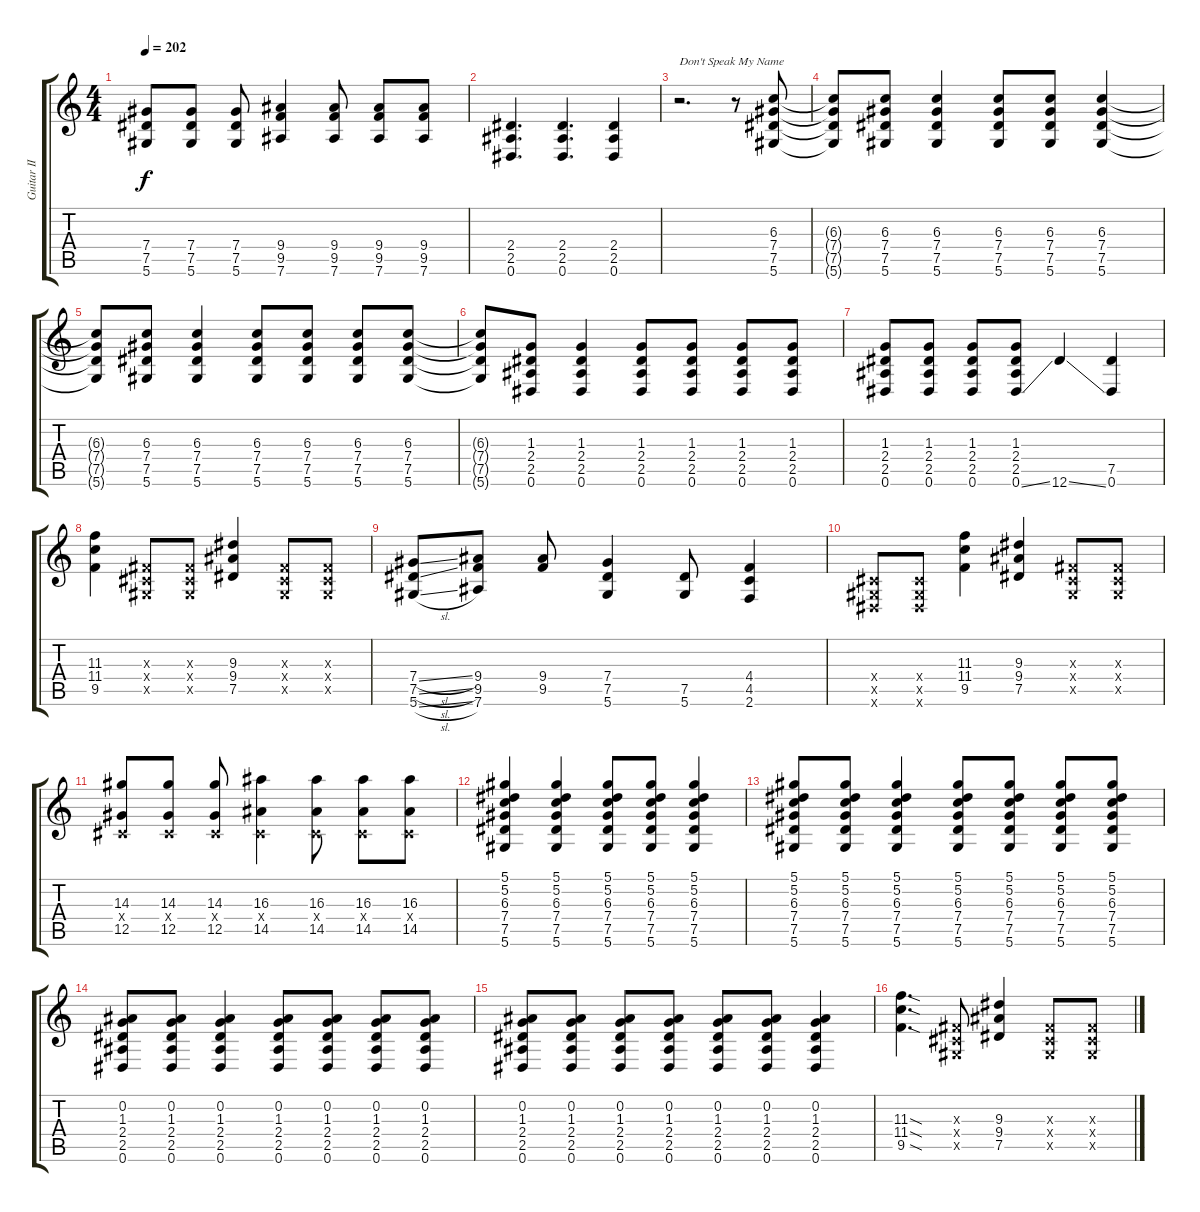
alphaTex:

\track ("Guitar II - (Overdrive) Jade" "Guitar II ") {instrument overdrivenguitar}
\staff {score tabs}
\tuning (Eb4 Bb3 Gb3 Db3 Ab2 Eb2) {hide}
\ts (4 4)
\tempo 202
\clef g2
\ks c
(7.4 7.5 5.6).8{dy f} (7.4 7.5 5.6).8 (7.4 7.5 5.6).8 (9.4 9.5 7.6).4 (9.4 9.5 7.6).8 (9.4 9.5 7.6).8 (9.4 9.5 7.6).8 |
(2.4 2.5 0.6).4{d} (2.4 2.5 0.6).4{d} (2.4 2.5 0.6).4 |
r.2{d txt "Don't Speak My Name"} r.8 (6.3 7.4 7.5 5.6).8 |
(6.3{t} 7.4{t} 7.5{t} 5.6{t}).8 (6.3 7.4 7.5 5.6).8 (6.3 7.4 7.5 5.6).4 (6.3 7.4 7.5 5.6).8 (6.3 7.4 7.5 5.6).8 (6.3 7.4 7.5 5.6).4 |
(6.3{t} 7.4{t} 7.5{t} 5.6{t}).8 (6.3 7.4 7.5 5.6).8 (6.3 7.4 7.5 5.6).4 (6.3 7.4 7.5 5.6).8 (6.3 7.4 7.5 5.6).8 (6.3 7.4 7.5 5.6).8 (6.3 7.4 7.5 5.6).8 |
(6.3{t} 7.4{t} 7.5{t} 5.6{t}).8 (1.3 2.4 2.5 0.6).8 (1.3 2.4 2.5 0.6).4 (1.3 2.4 2.5 0.6).8 (1.3 2.4 2.5 0.6).8 (1.3 2.4 2.5 0.6).8 (1.3 2.4 2.5 0.6).8 |
(1.3 2.4 2.5 0.6).8 (1.3 2.4 2.5 0.6).8 (1.3 2.4 2.5 0.6).8 (1.3 2.4 2.5 0.6{ss}).8 12.6{ss}.4 (7.5 0.6).4 |
(11.3 11.4 9.5).4 (0.3{x} 0.4{x} 0.5{x}).8 (0.3{x} 0.4{x} 0.5{x}).8 (9.3 9.4 7.5).4 (0.3{x} 0.4{x} 0.5{x}).8 (0.3{x} 0.4{x} 0.5{x}).8 |
(7.4{sl} 7.5{sl} 5.6{sl}).8 (9.4 9.5 7.6).8 (9.4 9.5).8 (7.4 7.5 5.6).4 (7.5 5.6).8 (4.4 4.5 2.6).4 |
(0.4{x} 0.5{x} 0.6{x}).8 (0.4{x} 0.5{x} 0.6{x}).8 (11.3 11.4 9.5).4 (9.3 9.4 7.5).4 (0.3{x} 0.4{x} 0.5{x}).8 (0.3{x} 0.4{x} 0.5{x}).8 |
(14.3 0.4{x} 12.5).8 (14.3 0.4{x} 12.5).8 (14.3 0.4{x} 12.5).8 (16.3 0.4{x} 14.5).4 (16.3 0.4{x} 14.5).8 (16.3 0.4{x} 14.5).8 (16.3 0.4{x} 14.5).8 |
(5.1 5.2 6.3 7.4 7.5 5.6).4 (5.1 5.2 6.3 7.4 7.5 5.6).4 (5.1 5.2 6.3 7.4 7.5 5.6).8 (5.1 5.2 6.3 7.4 7.5 5.6).8 (5.1 5.2 6.3 7.4 7.5 5.6).4 |
(5.1 5.2 6.3 7.4 7.5 5.6).8 (5.1 5.2 6.3 7.4 7.5 5.6).8 (5.1 5.2 6.3 7.4 7.5 5.6).4 (5.1 5.2 6.3 7.4 7.5 5.6).8 (5.1 5.2 6.3 7.4 7.5 5.6).8 (5.1 5.2 6.3 7.4 7.5 5.6).8 (5.1 5.2 6.3 7.4 7.5 5.6).8 |
(0.2 1.3 2.4 2.5 0.6).8 (0.2 1.3 2.4 2.5 0.6).8 (0.2 1.3 2.4 2.5 0.6).4 (0.2 1.3 2.4 2.5 0.6).8 (0.2 1.3 2.4 2.5 0.6).8 (0.2 1.3 2.4 2.5 0.6).8 (0.2 1.3 2.4 2.5 0.6).8 |
(0.2 1.3 2.4 2.5 0.6).8 (0.2 1.3 2.4 2.5 0.6).8 (0.2 1.3 2.4 2.5 0.6).8 (0.2 1.3 2.4 2.5 0.6).8 (0.2 1.3 2.4 2.5 0.6).8 (0.2 1.3 2.4 2.5 0.6).8 (0.2 1.3 2.4 2.5 0.6).4 |
(11.3{sod} 11.4{sod} 9.5{sod}).4{d} (0.3{x} 0.4{x} 0.5{x}).8 (9.3 9.4 7.5).4 (0.3{x} 0.4{x} 0.5{x}).8 (0.3{x} 0.4{x} 0.5{x}).8
